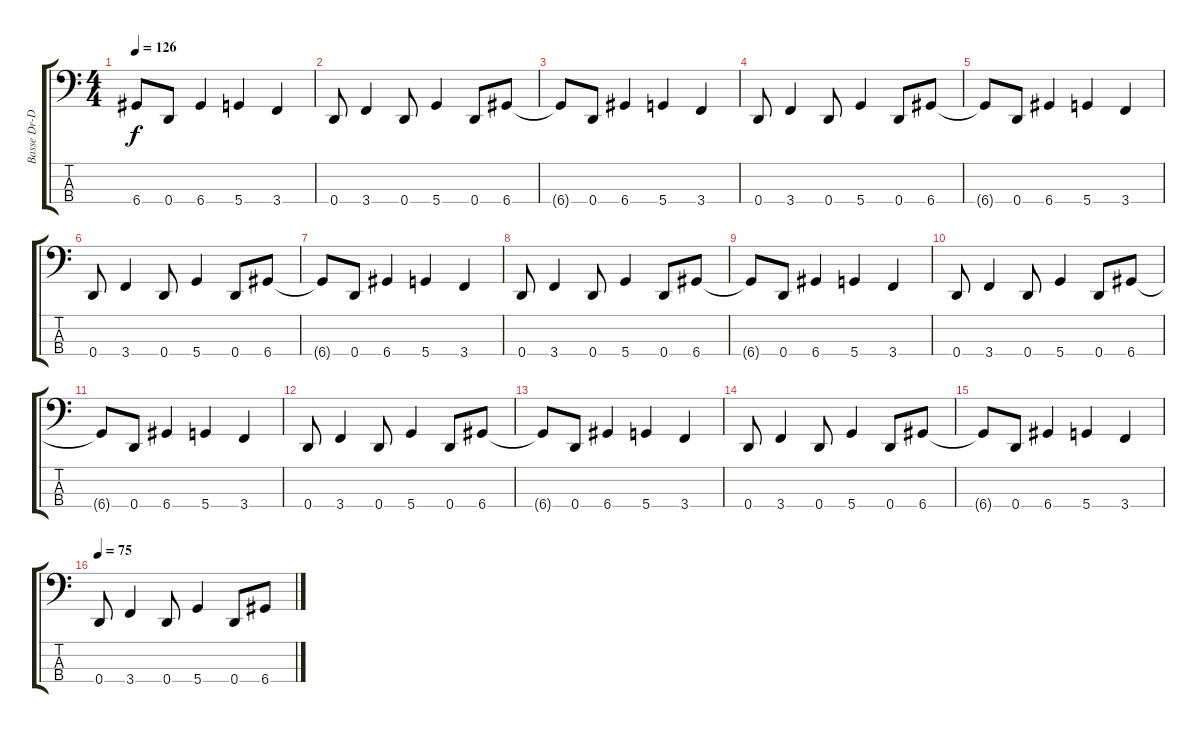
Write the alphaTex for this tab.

\track ("Basse Dr-D bis" "Basse Dr-D") {instrument synthbass2}
\staff {score tabs}
\tuning (G2 D2 A1 D1) {hide}
\ts (4 4)
\tempo 126
\clef f4
\ks c
6.4{t}.8{dy f} 0.4.8 6.4.4 5.4.4 3.4.4 |
0.4.8 3.4.4 0.4.8 5.4.4 0.4.8 6.4.8 |
6.4{t}.8 0.4.8 6.4.4 5.4.4 3.4.4 |
0.4.8 3.4.4 0.4.8 5.4.4 0.4.8 6.4.8 |
6.4{t}.8 0.4.8 6.4.4 5.4.4 3.4.4 |
0.4.8 3.4.4 0.4.8 5.4.4 0.4.8 6.4.8 |
6.4{t}.8 0.4.8 6.4.4 5.4.4 3.4.4 |
0.4.8 3.4.4 0.4.8 5.4.4 0.4.8 6.4.8 |
6.4{t}.8 0.4.8 6.4.4 5.4.4 3.4.4 |
0.4.8 3.4.4 0.4.8 5.4.4 0.4.8 6.4.8 |
6.4{t}.8 0.4.8 6.4.4 5.4.4 3.4.4 |
0.4.8 3.4.4 0.4.8 5.4.4 0.4.8 6.4.8 |
6.4{t}.8 0.4.8 6.4.4 5.4.4 3.4.4 |
0.4.8 3.4.4 0.4.8 5.4.4 0.4.8 6.4.8 |
6.4{t}.8 0.4.8 6.4.4 5.4.4 3.4.4 |
\tempo 75
0.4.8 3.4.4 0.4.8 5.4.4 0.4.8 6.4.8
